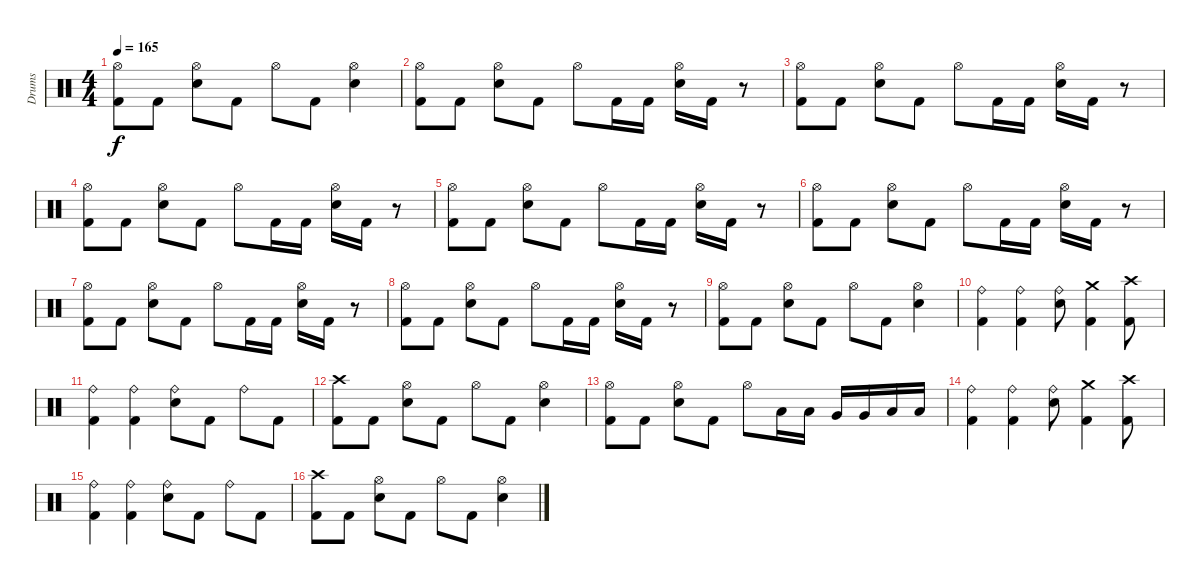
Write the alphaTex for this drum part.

\track ("Drums" "Drums") {instrument percussion}
\staff {score}
\articulation defaults
\ts (4 4)
\tempo 165
\clef neutral
\ks c
("Kick (hit) 2" "Hi-Hat (open)").8{dy f} "Kick (hit) 2".8 ("Snare (hit) 2" "Hi-Hat (open)").8 "Kick (hit) 2".8 "Hi-Hat (open)".8 "Kick (hit) 2".8 ("Snare (hit) 2" "Hi-Hat (open)").4 |
("Kick (hit) 2" "Hi-Hat (open)").8 "Kick (hit) 2".8 ("Snare (hit) 2" "Hi-Hat (open)").8 "Kick (hit) 2".8 "Hi-Hat (open)".8 "Kick (hit) 2".16 "Kick (hit) 2".16 ("Snare (hit) 2" "Hi-Hat (open)").16 "Kick (hit) 2".16 r.8 |
("Kick (hit) 2" "Hi-Hat (open)").8 "Kick (hit) 2".8 ("Snare (hit) 2" "Hi-Hat (open)").8 "Kick (hit) 2".8 "Hi-Hat (open)".8 "Kick (hit) 2".16 "Kick (hit) 2".16 ("Snare (hit) 2" "Hi-Hat (open)").16 "Kick (hit) 2".16 r.8 |
("Kick (hit) 2" "Hi-Hat (open)").8 "Kick (hit) 2".8 ("Snare (hit) 2" "Hi-Hat (open)").8 "Kick (hit) 2".8 "Hi-Hat (open)".8 "Kick (hit) 2".16 "Kick (hit) 2".16 ("Snare (hit) 2" "Hi-Hat (open)").16 "Kick (hit) 2".16 r.8 |
("Kick (hit) 2" "Hi-Hat (open)").8 "Kick (hit) 2".8 ("Snare (hit) 2" "Hi-Hat (open)").8 "Kick (hit) 2".8 "Hi-Hat (open)".8 "Kick (hit) 2".16 "Kick (hit) 2".16 ("Snare (hit) 2" "Hi-Hat (open)").16 "Kick (hit) 2".16 r.8 |
("Kick (hit) 2" "Hi-Hat (open)").8 "Kick (hit) 2".8 ("Snare (hit) 2" "Hi-Hat (open)").8 "Kick (hit) 2".8 "Hi-Hat (open)".8 "Kick (hit) 2".16 "Kick (hit) 2".16 ("Snare (hit) 2" "Hi-Hat (open)").16 "Kick (hit) 2".16 r.8 |
("Kick (hit) 2" "Hi-Hat (open)").8 "Kick (hit) 2".8 ("Snare (hit) 2" "Hi-Hat (open)").8 "Kick (hit) 2".8 "Hi-Hat (open)".8 "Kick (hit) 2".16 "Kick (hit) 2".16 ("Snare (hit) 2" "Hi-Hat (open)").16 "Kick (hit) 2".16 r.8 |
("Kick (hit) 2" "Hi-Hat (open)").8 "Kick (hit) 2".8 ("Snare (hit) 2" "Hi-Hat (open)").8 "Kick (hit) 2".8 "Hi-Hat (open)".8 "Kick (hit) 2".16 "Kick (hit) 2".16 ("Snare (hit) 2" "Hi-Hat (open)").16 "Kick (hit) 2".16 r.8 |
("Kick (hit) 2" "Hi-Hat (open)").8 "Kick (hit) 2".8 ("Snare (hit) 2" "Hi-Hat (open)").8 "Kick (hit) 2".8 "Hi-Hat (open)".8 "Kick (hit) 2".8 ("Snare (hit) 2" "Hi-Hat (open)").4 |
("Kick (hit) 2" "Ride (bell)").4 ("Kick (hit) 2" "Ride (bell)").4 ("Snare (hit) 2" "Ride (bell)").8 ("Kick (hit) 2" "Crash medium (hit)").4 ("Kick (hit) 2" "Crash high (hit)").8 |
("Kick (hit) 2" "Ride (bell)").4 ("Kick (hit) 2" "Ride (bell)").4 ("Snare (hit) 2" "Ride (bell)").8 "Kick (hit) 2".8 "Ride (bell)".8 "Kick (hit) 2".8 |
("Kick (hit) 2" "Crash high (hit)").8 "Kick (hit) 2".8 ("Snare (hit) 2" "Hi-Hat (open)").8 "Kick (hit) 2".8 "Hi-Hat (open)".8 "Kick (hit) 2".8 ("Snare (hit) 2" "Hi-Hat (open)").4 |
("Kick (hit) 2" "Hi-Hat (open)").8 "Kick (hit) 2".8 ("Snare (hit) 2" "Hi-Hat (open)").8 "Kick (hit) 2".8 "Hi-Hat (open)".8 "Low Tom (hit)".16 "Low Tom (hit)".16 "Very Low Tom (hit)".16 "Very Low Tom (hit)".16 "Low Floor Tom (hit)".16 "Low Floor Tom (hit)".16 |
("Kick (hit) 2" "Ride (bell)").4 ("Kick (hit) 2" "Ride (bell)").4 ("Snare (hit) 2" "Ride (bell)").8 ("Kick (hit) 2" "Crash medium (hit)").4 ("Kick (hit) 2" "Crash high (hit)").8 |
("Kick (hit) 2" "Ride (bell)").4 ("Kick (hit) 2" "Ride (bell)").4 ("Snare (hit) 2" "Ride (bell)").8 "Kick (hit) 2".8 "Ride (bell)".8 "Kick (hit) 2".8 |
("Kick (hit) 2" "Crash high (hit)").8 "Kick (hit) 2".8 ("Snare (hit) 2" "Hi-Hat (open)").8 "Kick (hit) 2".8 "Hi-Hat (open)".8 "Kick (hit) 2".8 ("Snare (hit) 2" "Hi-Hat (open)").4
